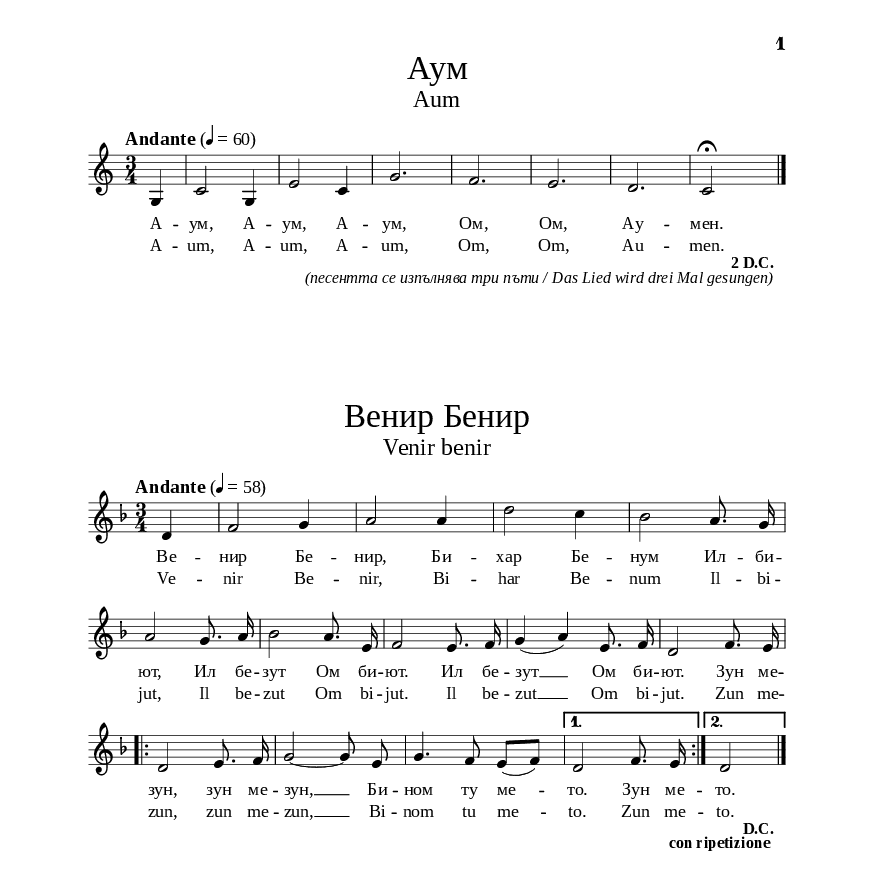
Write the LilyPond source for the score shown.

\version "2.24.3"

% include paper part and global functions
\include "include/globals.ily"

\bookpart {
  \label #'ref075
  \tocItem \markup "Аум – Aum"
  \include "include/bookpart-paper.ily"
  \score {
    \include "include/score-layout.ily"

    \new Voice \absolute {

      \clef treble
      \key c \major
      \time 3/4
      \tempoFunc "Andante" 4 "60"
      \autoBeamOff
      \partial 4

      g4 |  c'2 g4 | e'2 c'4 | g'2. |  f'2. | e'2. | d'2. | c'2 \fermata s4 | \bar "|."
    }

    \addlyrics {
      А -- ум, А
      -- ум, А -- ум, Ом, Ом, Ау -- мен.
    }


    \addlyrics {
      A -- um, A
      -- um, A -- um, Om, Om, Au -- men.
    }

    \header {
      title = \titleFunc "Аум" "Aum"
    }

    \midi{}

  } % score

  \markup \dc-one "2 D.C."
  \markup \italic \dc-one-nobold "(песентта се изпълнява три пъти / Das Lied wird drei Mal gesungen)"


  \markup \empty-three
  \markup \empty-three
  % include foreign translation(s) of the song

  \label #'ref076
  \tocItem \markup "Венир Бенир – Venir benir"

  \score {
    \include "include/score-layout.ily"

    \new Voice \absolute {
      \clef treble
      \key d \minor
      \time 3/4
      \tempoFunc "Andante" 4 "58"
      \autoBeamOff

      \partial 4
      d'4 | f'2 g'4 | a'2 a'4 | d''2 c''4 | bes'2 a'8. g'16 \break |

      a'2 g'8. a'16 | bes'2 a'8. e'16 | f'2 e'8. f'16 | g'4 ( a' ) e'8. f'16 |  d'2 f'8. e'16 \break |

      \repeat volta 2 { d'2 e'8. f'16 | g'2 ~ g'8 e' | g'4. f'8 e' [( f' )] |} \alternative { { d'2 f'8. e'16  | } { d'2 \break \bar "|."} }
    }

    \addlyrics {
      Ве -- нир Бе
      -- нир, Би -- хар Бе -- нум Ил -- би -- ют, Ил
      бе -- зут Ом би -- ют. Ил бе -- зут __ Ом би --
      ют. Зун ме -- зун, зун ме -- зун, __ Би -- ном ту
      ме -- то. Зун ме -- то.
    }

    \addlyrics {
      Ve -- nir Be
      -- nir, Bi -- har Be -- num Il -- bi -- jut, Il
      be -- zut Om bi -- jut. Il be -- zut __ Om bi --
      jut. Zun me -- zun, zun me -- zun, __ Bi -- nom tu
      me -- to. Zun me -- to.
    }

    \header {
      title = \titleFunc "Венир Бенир" "Venir benir"
    }

    \midi{}

  } % score

  \markup \dc-two "D.C." "con ripetizione "


} % bookpart


